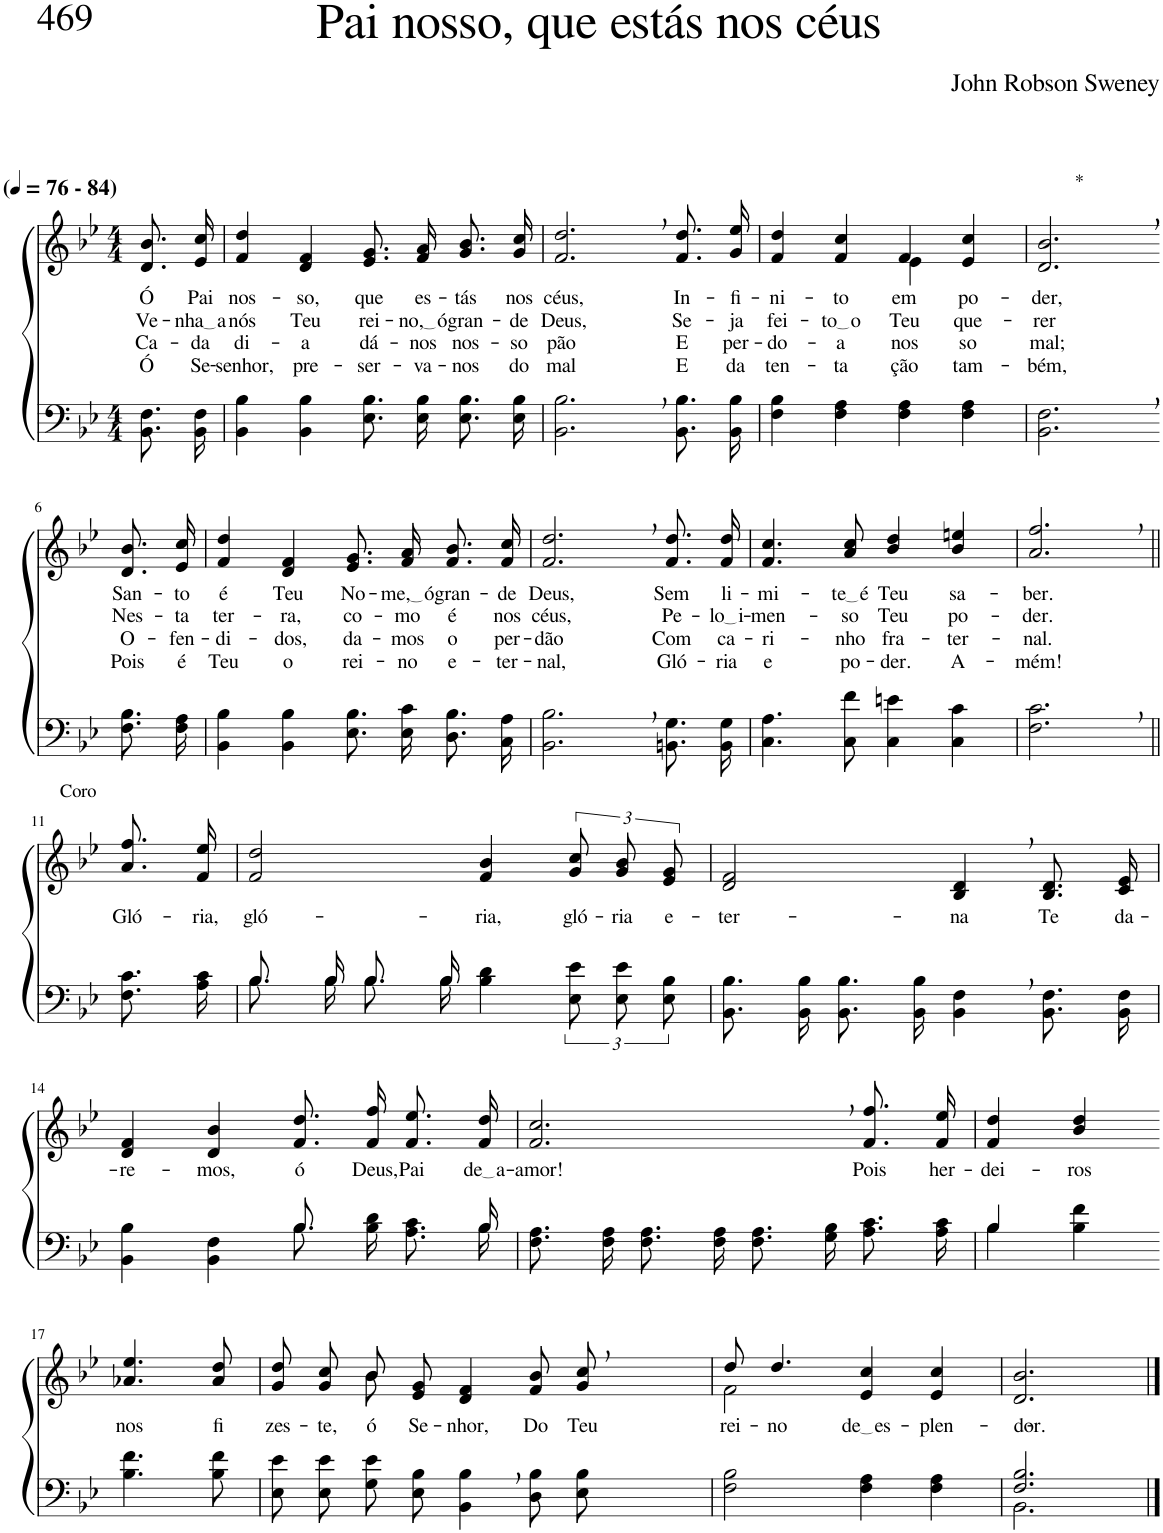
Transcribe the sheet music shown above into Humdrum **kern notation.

**kern	**kern	**text	**text	**text	**text
*part2	*part1	*part1	*part1	*part1	*part1
*staff2	*staff1	*staff1	*staff1	*staff1	*staff1
*I"Parte III e IV	*I"Parte I e II	*	*	*	*
*clefF4	*clefG2	*	*	*	*
*Trd1c2	*Trd1c2	*	*	*	*
*k[b-e-]	*k[b-e-]	*	*	*	*
*M4/4	*M4/4	*	*	*	*
*MM76	*MM76	*	*	*	*
=1	=1	=1	=1	=1	=1
!	!LO:TX:a:B:t=(	!	!	!	!
!	!LO:TX:a:B:t=- 84)	!	!	!	!
!	!	!LO:LY:b	!LO:LY:b	!LO:LY:b	!LO:LY:b
8.BB-\ 8.F\L	8.d/ 8.b-/L	Ó	Ve-	Ca-	Ó
!	!	!LO:LY:b	!LO:LY:b	!LO:LY:b	!LO:LY:b
16BB-\ 16F\Jk	16e-/ 16cc/Jk	Pai	nha a	-da	Se-
=2	=2	=2	=2	=2	=2
!	!	!LO:LY:b	!LO:LY:b	!LO:LY:b	!LO:LY:b
4BB-\ 4B-\	4f/ 4dd/	nos-	nós	di-	-senhor,
!	!	!LO:LY:b	!LO:LY:b	!LO:LY:b	!LO:LY:b
4BB-\ 4B-\	4d/ 4f/	-so,	Teu	-a	pre-
!	!	!LO:LY:b	!LO:LY:b	!LO:LY:b	!LO:LY:b
8.E-\ 8.B-\L	8.e-/ 8.g/L	que	rei-	dá-	-ser-
!	!	!LO:LY:b	!LO:LY:b	!LO:LY:b	!LO:LY:b
16E-\ 16B-\Jk	16f/ 16a/Jk	es-	no, ó	-nos	-va-
!	!	!LO:LY:b	!LO:LY:b	!LO:LY:b	!LO:LY:b
8.E-\ 8.B-\L	8.g/ 8.b-/L	-tás	gran-	nos-	-nos
!	!	!LO:LY:b	!LO:LY:b	!LO:LY:b	!LO:LY:b
16E-\ 16B-\Jk	16g/ 16cc/Jk	nos	-de	-so	do
=3	=3	=3	=3	=3	=3
!	!	!LO:LY:b	!LO:LY:b	!LO:LY:b	!LO:LY:b
2.BB-\, 2.B-\,	2.f/, 2.dd/,	céus,	Deus,	pão	mal
!	!	!LO:LY:b	!LO:LY:b	!LO:LY:b	!LO:LY:b
8.BB-\ 8.B-\L	8.f\ 8.dd\L	In-	Se-	E	E
!	!	!LO:LY:b	!LO:LY:b	!LO:LY:b	!LO:LY:b
16BB-\ 16B-\Jk	16g\ 16ee-\Jk	-fi-	-ja	per-	da
=4	=4	=4	=4	=4	=4
!	!	!LO:LY:b	!LO:LY:b	!LO:LY:b	!LO:LY:b
*	*^	*	*	*	*
4F\ 4B-\	4f/ 4dd/	2ryy	-ni-	fei-	-do-	ten-
!	!	!	!LO:LY:b	!LO:LY:b	!LO:LY:b	!LO:LY:b
4F\ 4A\	4f/ 4cc/	.	-to	to o	-a	-ta-
!	!	!	!LO:LY:b	!LO:LY:b	!LO:LY:b	!LO:LY:b
4F\ 4A\	4f/	4e-\	em	Teu	nos-	-ção
!	!	!	!LO:LY:b	!LO:LY:b	!LO:LY:b	!LO:LY:b
4F\ 4A\	4e-/ 4cc/	4ryy	po-	que-	-so	tam-
=5	=5	=5	=5	=5	=5	=5
!	!LO:TX:a:t=*	!	!	!	!	!
!	!	!	!LO:LY:b	!LO:LY:b	!LO:LY:b	!LO:LY:b
*	*v	*v	*	*	*	*
2.BB-\, 2.F\,	2.d/, 2.b-/,	-der,	-rer	mal;	-bém,
!!LO:LB:g=z
=6-	=6-	=6-	=6-	=6-	=6-
!	!	!LO:LY:b	!LO:LY:b	!LO:LY:b	!LO:LY:b
8.F\ 8.B-\L	8.d/ 8.b-/L	San-	Nes-	O-	Pois
!	!	!LO:LY:b	!LO:LY:b	!LO:LY:b	!LO:LY:b
16F\ 16A\Jk	16e-/ 16cc/Jk	-to	-ta	-fen-	é
=7	=7	=7	=7	=7	=7
!	!	!LO:LY:b	!LO:LY:b	!LO:LY:b	!LO:LY:b
4BB-\ 4B-\	4f/ 4dd/	é	ter-	-di-	Teu
!	!	!LO:LY:b	!LO:LY:b	!LO:LY:b	!LO:LY:b
4BB-\ 4B-\	4d/ 4f/	Teu	-ra,	-dos,	o
!	!	!LO:LY:b	!LO:LY:b	!LO:LY:b	!LO:LY:b
8.E-\ 8.B-\L	8.e-/ 8.g/L	No-	co-	da-	rei-
!	!	!LO:LY:b	!LO:LY:b	!LO:LY:b	!LO:LY:b
16E-\ 16c\Jk	16f/ 16a/Jk	me, ó	mo	-mos	-no
!	!	!LO:LY:b	!LO:LY:b	!LO:LY:b	!LO:LY:b
8.D\ 8.B-\L	8.f/ 8.b-/L	gran-	-é	o	e-
!	!	!LO:LY:b	!LO:LY:b	!LO:LY:b	!LO:LY:b
16C\ 16A\Jk	16f/ 16cc/Jk	-de	nos	per-	-ter-
=8	=8	=8	=8	=8	=8
!	!	!LO:LY:b	!LO:LY:b	!LO:LY:b	!LO:LY:b
2.BB-\, 2.B-\,	2.f/, 2.dd/,	Deus,	céus,	-dão	-nal,
!	!	!LO:LY:b	!LO:LY:b	!LO:LY:b	!LO:LY:b
8.BBn\ 8.G\L	8.f/ 8.dd/L	Sem	Pe-	Com	Gló-
!	!	!LO:LY:b	!LO:LY:b	!LO:LY:b	!LO:LY:b
16BB\ 16G\Jk	16f/ 16dd/Jk	li-	lo i	ca-	-ria
=9	=9	=9	=9	=9	=9
!	!	!LO:LY:b	!LO:LY:b	!LO:LY:b	!LO:LY:b
4.C\ 4.A\	4.f/ 4.cc/	-mi-	-men-	-ri-	e
!	!	!LO:LY:b	!LO:LY:b	!LO:LY:b	!LO:LY:b
8C\ 8f\	8a/ 8cc/	te é	-so	-nho	po-
!	!	!LO:LY:b	!LO:LY:b	!LO:LY:b	!LO:LY:b
4C\ 4en\	4b-/ 4dd/	Teu	Teu	fra-	-der.
!	!	!LO:LY:b	!LO:LY:b	!LO:LY:b	!LO:LY:b
4C\ 4c\	4b-/ 4een/	sa-	po-	-ter-	A-
=10	=10	=10	=10	=10	=10
!	!	!LO:LY:b	!LO:LY:b	!LO:LY:b	!LO:LY:b
2.F\, 2.c\,	2.a/, 2.ff/,	-ber.	-der.	-nal.	-mém!
!!LO:LB:g=z
=11||	=11||	=11||	=11||	=11||	=11||
!	!LO:TX:a:t=Coro	!	!	!	!
!	!	!LO:LY:b	!	!	!
8.F\ 8.c\L	8.a\ 8.ff\L	Gló-	.	.	.
!	!	!LO:LY:b	!	!	!
16A\ 16c\Jk	16f\ 16ee-\Jk	-ria,	.	.	.
=12	=12	=12	=12	=12	=12
*^	*	*	*	*	*
!	!	!	!LO:LY:b	!	!	!
8.B-/L	8.B-\L	2f/ 2dd/	gló-	.	.	.
16B-/Jk	16B-\Jk	.	.	.	.	.
8.B-/L	8.B-\L	.	.	.	.	.
16B-/Jk	16B-\Jk	.	.	.	.	.
!	!	!	!LO:LY:b	!	!	!
2ryy	4B-\ 4d\	4f/ 4b-/	-ria,	.	.	.
!	!	!	!LO:LY:b	!	!	!
.	12E-\ 12e-\L	12g/ 12cc/L	gló-	.	.	.
!	!	!	!LO:LY:b	!	!	!
.	12E-\ 12e-\	12g/ 12b-/	-ria	.	.	.
!	!	!	!LO:LY:b	!	!	!
.	12E-\ 12B-\J	12e-/ 12g/J	e-	.	.	.
=13	=13	=13	=13	=13	=13	=13
!	!	!	!LO:LY:b	!	!	!
*v	*v	*	*	*	*	*
8.BB-\ 8.B-\L	2d/ 2f/	-ter-	.	.	.
16BB-\ 16B-\Jk	.	.	.	.	.
8.BB-\ 8.B-\L	.	.	.	.	.
16BB-\ 16B-\Jk	.	.	.	.	.
!	!	!LO:LY:b	!	!	!
4BB-\, 4F\,	4B-/, 4d/,	-na	.	.	.
!	!	!LO:LY:b	!	!	!
8.BB-\ 8.F\L	8.B-/ 8.d/L	Te	.	.	.
!	!	!LO:LY:b	!	!	!
16BB-\ 16F\Jk	16c/ 16e-/Jk	da-	.	.	.
!!LO:LB:g=z
=14	=14	=14	=14	=14	=14
*^	*	*	*	*	*
!	!	!	!LO:LY:b	!	!	!
2ryy	4BB-\ 4B-\	4d/ 4f/	-re-	.	.	.
!	!	!	!LO:LY:b	!	!	!
.	4BB-\ 4F\	4d/ 4b-/	-mos,	.	.	.
!	!	!	!LO:LY:b	!	!	!
8.B-/	8.B-\L	8.f\ 8.dd\L	ó	.	.	.
!	!	!	!LO:LY:b	!	!	!
4ryy	16B-\ 16d\Jk	16f\ 16ff\Jk	Deus,	.	.	.
!	!	!	!LO:LY:b	!	!	!
.	8.A\ 8.c\L	8.f/ 8.ee-/L	Pai	.	.	.
!	!	!	!LO:LY:b	!	!	!
16B-/	16B-\Jk	16f/ 16dd/Jk	de a	.	.	.
=15	=15	=15	=15	=15	=15	=15
!	!	!	!LO:LY:b	!	!	!
*v	*v	*	*	*	*	*
8.F\ 8.A\L	2.f/, 2.cc/,	-amor!	.	.	.
16F\ 16A\Jk	.	.	.	.	.
8.F\ 8.A\L	.	.	.	.	.
16F\ 16A\Jk	.	.	.	.	.
8.F\ 8.A\L	.	.	.	.	.
16G\ 16B-\Jk	.	.	.	.	.
!	!	!LO:LY:b	!	!	!
8.A\ 8.c\L	8.f\ 8.ff\L	Pois	.	.	.
!	!	!LO:LY:b	!	!	!
16A\ 16c\Jk	16f\ 16ee-\Jk	her-	.	.	.
=16	=16	=16	=16	=16	=16
*^	*	*	*	*	*
!	!	!	!LO:LY:b	!	!	!
4B-\	4B-/	4f/ 4dd/	-dei-	.	.	.
!	!	!	!LO:LY:b	!	!	!
4B-\ 4f\	4ryy	4b-/ 4dd/	-ros	.	.	.
*v	*v	*	*	*	*	*
!!LO:LB:g=z
=17-	=17-	=17-	=17-	=17-	=17-
*k[b-e-]	*k[b-e-]	*	*	*	*
*^	*	*	*	*	*
!	!	!	!LO:LY:b	!	!	!
*v	*v	*	*	*	*	*
4.B-\ 4.f\	4.a-X/ 4.ee-/	nos	.	.	.
!	!	!LO:LY:b	!	!	!
8B-\ 8f\	8a-/ 8dd/	fi-	.	.	.
=18	=18	=18	=18	=18	=18
*	*^	*	*	*	*
!	!	!	!LO:LY:b	!	!	!
8E-\ 8e-\L	4ryy	8g/ 8dd/L	-zes-	.	.	.
!	!	!	!LO:LY:b	!	!	!
8E-\ 8e-\J	.	8g/ 8cc/J	-te,	.	.	.
!	!	!	!LO:LY:b	!	!	!
8G\ 8e-\L	8b-\	8b-/L	ó	.	.	.
!	!	!	!LO:LY:b	!	!	!
8E-\ 8B-\J	2ryy	8e-/ 8g/J	Se-	.	.	.
!	!	!	!LO:LY:b	!	!	!
4BB-\, 4B-\,	.	4d/ 4f/	-nhor,	.	.	.
!	!	!	!LO:LY:b	!	!	!
8D\ 8B-\L	.	8f/ 8b-/L	Do	.	.	.
!	!	!	!LO:LY:b	!	!	!
8E-\ 8B-\J	8ryy	8g/ 8cc/J	Teu	.	.	.
=19	=19	=19	=19	=19	=19	=19
!	!	!	!LO:LY:b	!	!	!
2F\ 2B-\	8dd/	2f\	rei-	.	.	.
!	!	!	!LO:LY:b	!	!	!
.	4.dd/	.	-no	.	.	.
!	!	!	!LO:LY:b	!	!	!
4F\ 4A\	4e-/ 4cc/	2ryy	de es	.	.	.
!	!	!	!LO:LY:b	!	!	!
4F\ 4A\	4e-/ 4cc/	.	-plen-	.	.	.
*	*v	*v	*	*	*	*
=20	=20	=20	=20	=20	=20
*^	*	*	*	*	*
!	!	!	!LO:LY:b	!	!	!
2.F/ 2.B-/	2.BB-\	2.d/ 2.b-/	-dor.-	.	.	.
*v	*v	*	*	*	*	*
==	==	==	==	==	==
*-	*-	*-	*-	*-	*-
